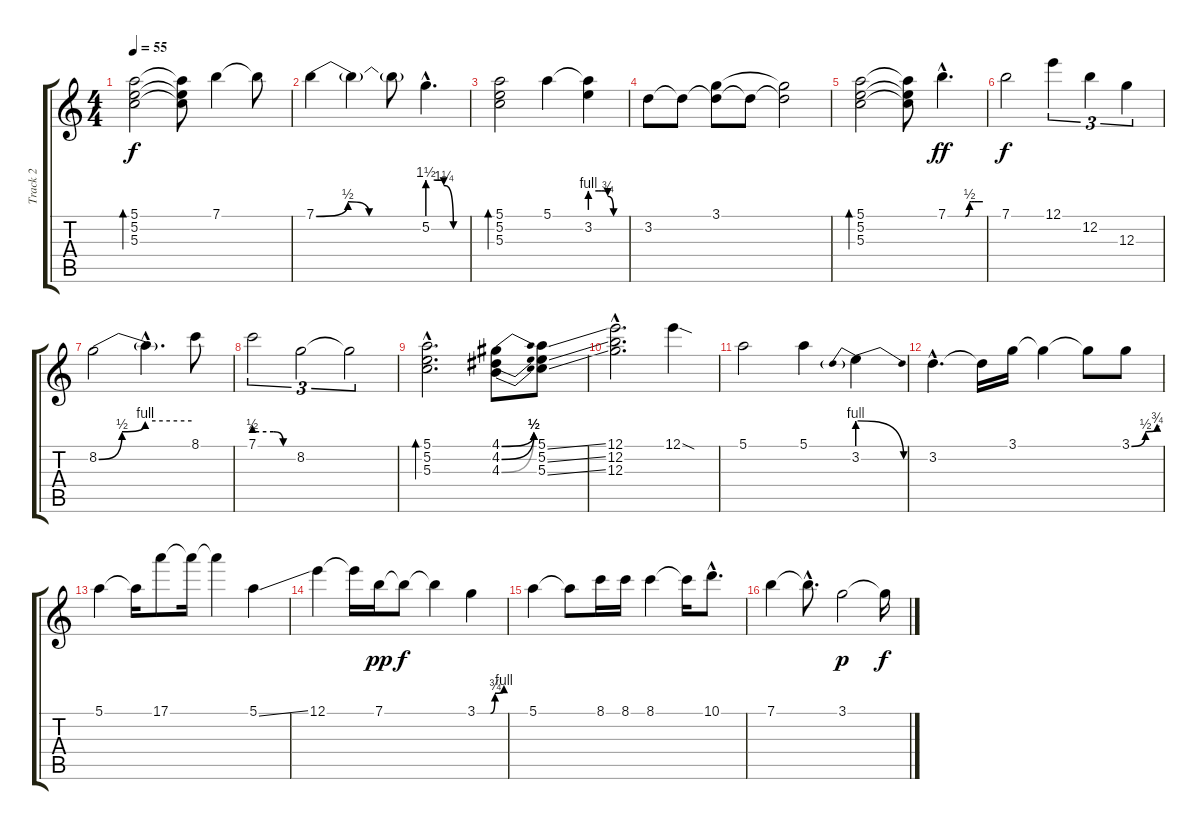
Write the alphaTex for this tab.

\track ("Track 2" "Track 2") {instrument electricguitarjazz}
\staff {score tabs}
\tuning (E4 B3 G3 D3 A2 E2) {hide}
\ts (4 4)
\tempo 55
\clef g2
\ks c
(5.1 5.2 5.3).2{bd 480 dy f instrument electricguitarjazz} (5.1{t} 5.2{t} 5.3{t}).8 7.1.4 7.1{t}.8 |
7.1{be (custom 0 0 18 2 30 0 60 0)}.4 7.1{t}.4 7.1{t}.8 5.2{be (custom 0 6 15 6 20 6 25 5 40 0 60 0) hac}.4{d} |
(5.1 5.2 5.3).2{bd 480} 5.1.4 (5.1{t} 3.2{be (custom 0 4 15 4 20 4 25 4 30 3 40 0 60 0)}).4 |
3.2.8 3.2{t}.8 (3.1 3.2{t}).8 3.2{t}.8 (3.1{t} 3.2{t}).2 |
(5.1 5.2 5.3).2{bd 480} (5.1{t} 5.2{t} 5.3{t}).8 7.1{be (custom 0 0 10 0 15 0 20 0 25 0 30 0 37 2 40 2 45 2 50 2 60 2) hac}.4{d dy ff} |
7.1.2{dy f} 12.1.4{tu (3 2)} 12.2.4{tu (3 2)} 12.3.4{tu (3 2)} |
8.2{be (custom 0 0 15 2 30 4 60 4)}.2 8.2{hac t}.4{d} 8.1.8 |
7.1{be (custom 0 2 30 2 45 0 60 0)}.2{tu (3 2)} 8.2.2{tu (3 2)} 8.2{t}.2{tu (3 2)} |
(5.1{hac} 5.2{hac} 5.3{hac}).2{d bd 480} (4.1{be (bend 0 0 60 2)} 4.2{be (bend 0 0 60 2)} 4.3{be (bend 0 0 60 2)}).8 (5.1{ss} 5.2{ss} 5.3{ss}).8 |
(12.1{hac} 12.2{hac} 12.3{hac}).2{d} 12.1{sod}.4 |
5.1.2 5.1.4 3.2{be (prebendrelease 0 4 60 0)}.4 |
3.2{hac}.4{d} 3.2{t}.16 3.1.16 3.1{t}.4 3.1{t}.8 3.1{be (custom 0 0 30 2 55 3 60 3)}.8 |
5.1.4 5.1{t}.16 17.1.8 17.1{t}.16 17.1{t}.4 5.1{ss}.4 |
12.1.4 12.1{t}.16 7.1.16{dy pp} 7.1{t}.8{dy f} 7.1{t}.4 3.1{be (custom 0 0 30 0 40 3 60 4)}.4 |
5.1.4 5.1{t}.8 8.1.16 8.1.16 8.1.4 8.1{t}.16 10.1{hac}.8{d} |
7.1.4 7.1{hac t}.8{d} 3.1.2{dy p} 3.1{t}.16{dy f}
